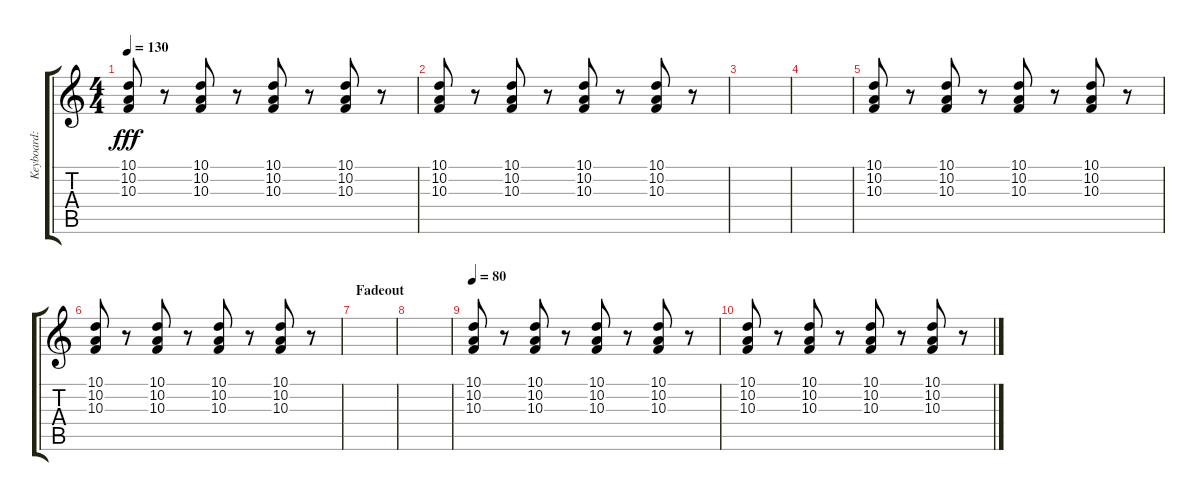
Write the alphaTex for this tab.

\track ("Keyboard: Strings" "Keyboard: ") {instrument stringensemble1}
\staff {score tabs}
\tuning (E4 B3 G3 D3 A2 E2) {hide}
\ts (4 4)
\tempo 130
\clef g2
\ks c
(10.1 10.2 10.3).8{dy fff} r.8 (10.1 10.2 10.3).8 r.8 (10.1 10.2 10.3).8 r.8 (10.1 10.2 10.3).8 r.8 |
(10.1 10.2 10.3).8 r.8 (10.1 10.2 10.3).8 r.8 (10.1 10.2 10.3).8 r.8 (10.1 10.2 10.3).8 r.8 |
|
|
(10.1 10.2 10.3).8 r.8 (10.1 10.2 10.3).8 r.8 (10.1 10.2 10.3).8 r.8 (10.1 10.2 10.3).8 r.8 |
(10.1 10.2 10.3).8 r.8 (10.1 10.2 10.3).8 r.8 (10.1 10.2 10.3).8 r.8 (10.1 10.2 10.3).8 r.8 |
\section ("" "Fadeout")
|
|
\tempo 80
(10.1 10.2 10.3).8 r.8 (10.1 10.2 10.3).8 r.8 (10.1 10.2 10.3).8 r.8 (10.1 10.2 10.3).8 r.8 |
(10.1 10.2 10.3).8 r.8 (10.1 10.2 10.3).8 r.8 (10.1 10.2 10.3).8 r.8 (10.1 10.2 10.3).8 r.8
